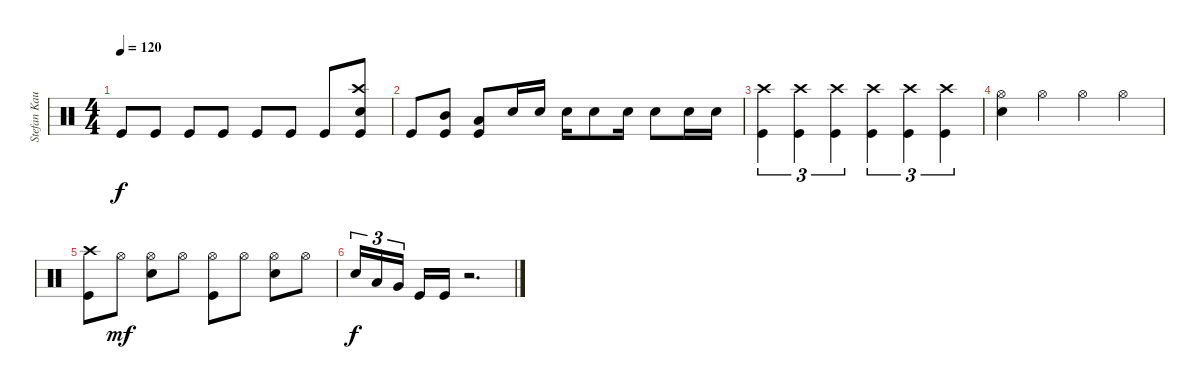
\track ("Stefan Kaufmann " "Stefan Kau") {instrument percussion}
\staff {score}
\articulation defaults
\ts (4 4)
\tempo 120
\clef neutral
\ks c "Kick (hit)".8{dy f} "Kick (hit)".8 "Kick (hit)".8 "Kick (hit)".8 "Kick (hit)".8 "Kick (hit)".8 "Kick (hit)".8
("Crash high (hit)" "Snare (hit) 2" "Kick (hit)").8 |
"Kick (hit)".8 ("Mid Tom (hit)" "Kick (hit)").8 ("Low Tom (hit)" "Kick (hit)").8 "Snare (hit) 2".16 "Snare (hit) 2".16 "Snare (hit) 2".16 "Snare (hit) 2".8 "Snare (hit) 2".16 "Snare (hit) 2".8 "Snare (hit) 2".16 "Snare (hit) 2".16 |
("Crash high (hit)" "Kick (hit)").4{tu (3 2)} ("Crash high (hit)" "Kick (hit)").4{tu (3 2)} ("Crash high (hit)" "Kick (hit)").4{tu (3 2)} ("Crash high (hit)" "Kick (hit)").4{tu (3 2)} ("Crash high (hit)" "Kick (hit)").4{tu (3 2)} ("Crash high (hit)" "Kick (hit)").4{tu (3 2)} |
("Hi-Hat (open)" "Snare (hit) 2").4 "Hi-Hat (open)".4 "Hi-Hat (open)".4 "Hi-Hat (open)".4 |
("Crash high (hit)" "Kick (hit)").8 "Hi-Hat (open)".8{dy mf} ("Hi-Hat (open)" "Snare (hit) 2").8 "Hi-Hat (open)".8 ("Hi-Hat (open)" "Kick (hit)").8 "Hi-Hat (open)".8 ("Hi-Hat (open)" "Snare (hit) 2").8 "Hi-Hat (open)".8 |
"Snare (hit) 2".16{tu (3 2) dy f} "Low Tom (hit)".16{tu (3 2)} "Very Low Tom (hit)".16{tu (3 2) beam splitsecondary} "Kick (hit)".16 "Kick (hit)".16 r.2{d}
